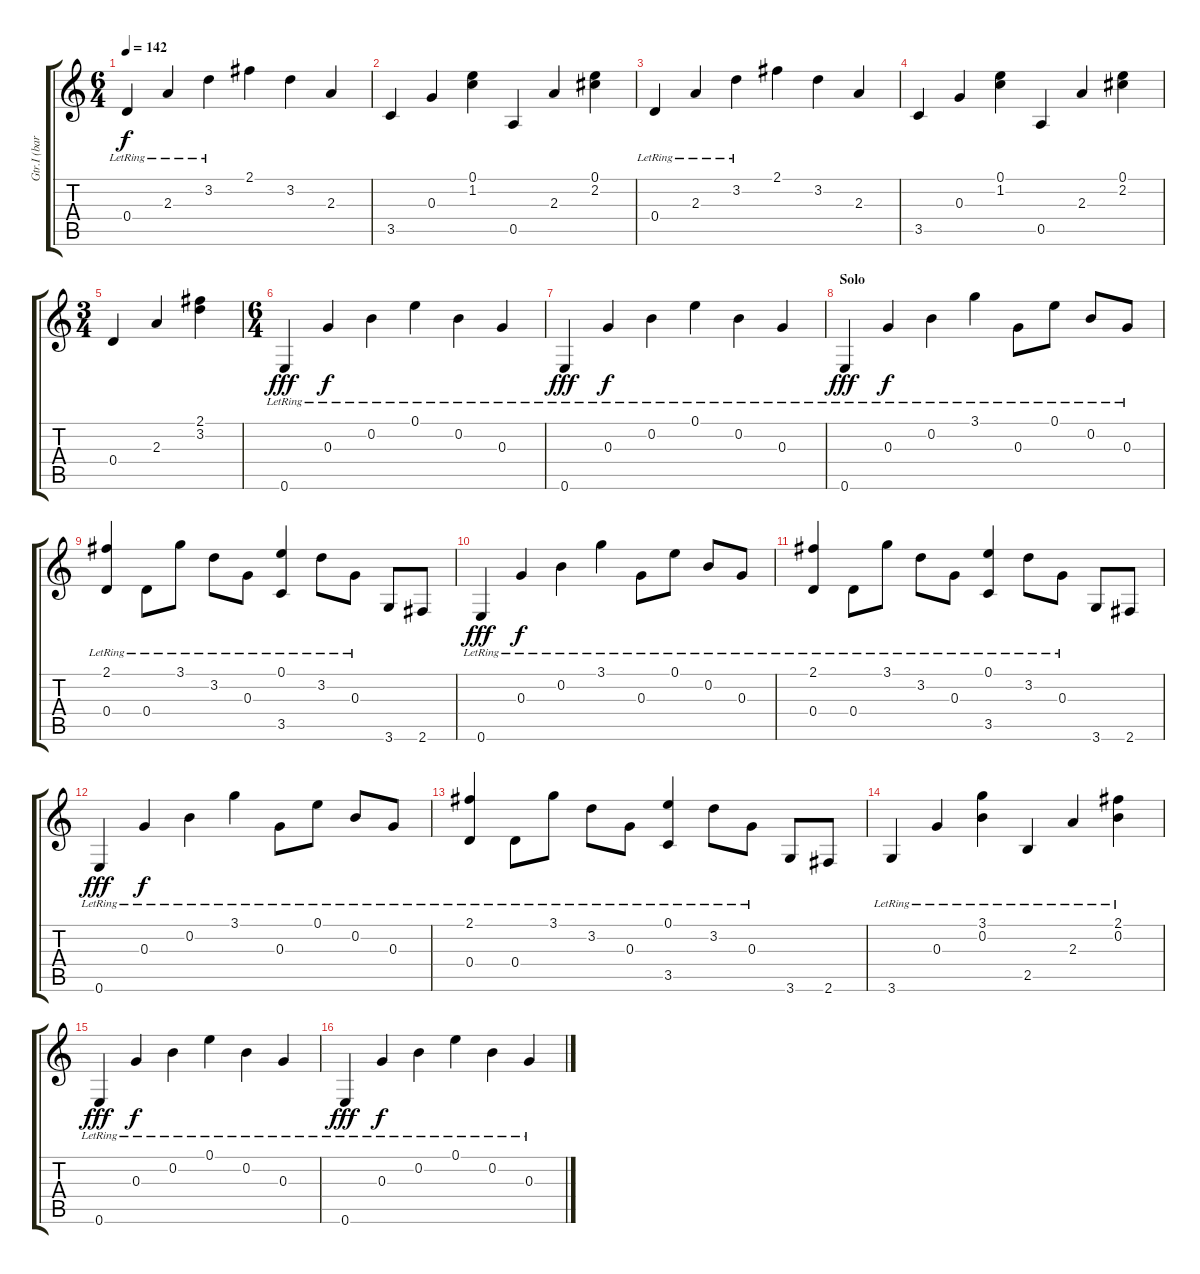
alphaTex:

\track ("Gtr.I (bare)" "Gtr.I (bar") {instrument acousticguitarnylon}
\staff {score tabs}
\tuning (E4 B3 G3 D3 A2 E2) {hide}
\ts (6 4)
\tempo 142
\clef g2
\ks c
0.4{lr}.4{dy f} 2.3{lr}.4 3.2{lr}.4 2.1.4 3.2.4 2.3.4 |
3.5.4 0.3.4 (0.1 1.2).4 0.5.4 2.3.4 (0.1 2.2).4 |
0.4{lr}.4 2.3{lr}.4 3.2{lr}.4 2.1.4 3.2.4 2.3.4 |
3.5.4 0.3.4 (0.1 1.2).4 0.5.4 2.3.4 (0.1 2.2).4 |
\ts (3 4)
0.4.4 2.3.4 (2.1 3.2).4 |
\ts (6 4)
0.6{lr}.4{dy fff} 0.3{lr}.4{dy f} 0.2{lr}.4 0.1{lr}.4 0.2{lr}.4 0.3{lr}.4 |
0.6{lr}.4{dy fff} 0.3{lr}.4{dy f} 0.2{lr}.4 0.1{lr}.4 0.2{lr}.4 0.3{lr}.4 |
\section ("" "Solo")
0.6{lr}.4{dy fff} 0.3{lr}.4{dy f} 0.2{lr}.4 3.1{lr}.4 0.3{lr}.8 0.1{lr}.8 0.2{lr}.8 0.3{lr}.8 |
(2.1{lr} 0.4{lr}).4 0.4{lr}.8 3.1{lr}.8 3.2{lr}.8 0.3{lr}.8 (0.1{lr} 3.5{lr}).4 3.2{lr}.8 0.3{lr}.8 3.6.8 2.6.8 |
0.6{lr}.4{dy fff} 0.3{lr}.4{dy f} 0.2{lr}.4 3.1{lr}.4 0.3{lr}.8 0.1{lr}.8 0.2{lr}.8 0.3{lr}.8 |
(2.1{lr} 0.4{lr}).4 0.4{lr}.8 3.1{lr}.8 3.2{lr}.8 0.3{lr}.8 (0.1{lr} 3.5{lr}).4 3.2{lr}.8 0.3{lr}.8 3.6.8 2.6.8 |
0.6{lr}.4{dy fff} 0.3{lr}.4{dy f} 0.2{lr}.4 3.1{lr}.4 0.3{lr}.8 0.1{lr}.8 0.2{lr}.8 0.3{lr}.8 |
(2.1{lr} 0.4{lr}).4 0.4{lr}.8 3.1{lr}.8 3.2{lr}.8 0.3{lr}.8 (0.1{lr} 3.5{lr}).4 3.2{lr}.8 0.3{lr}.8 3.6.8 2.6.8 |
3.6{lr}.4 0.3{lr}.4 (3.1{lr} 0.2{lr}).4 2.5{lr}.4 2.3{lr}.4 (2.1{lr} 0.2{lr}).4 |
0.6{lr}.4{dy fff} 0.3{lr}.4{dy f} 0.2{lr}.4 0.1{lr}.4 0.2{lr}.4 0.3{lr}.4 |
0.6{lr}.4{dy fff} 0.3{lr}.4{dy f} 0.2{lr}.4 0.1{lr}.4 0.2{lr}.4 0.3{lr}.4
